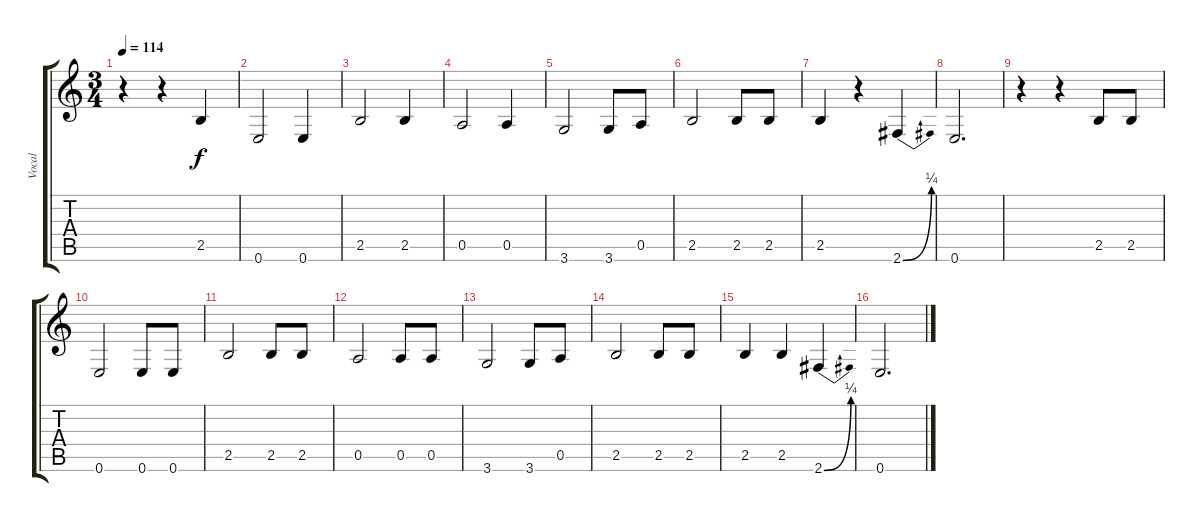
\track ("Vocal" "Vocal") {instrument overdrivenguitar}
\staff {score tabs}
\tuning (E4 B3 G3 D3 A2 E2) {hide}
\ts (3 4)
\tempo 114
\clef g2
\ks c
r.4{dy f volume 11} r.4 2.5.4 |
0.6.2 0.6.4 |
2.5.2 2.5.4 |
0.5.2 0.5.4 |
3.6.2 3.6.8 0.5.8 |
2.5.2 2.5.8 2.5.8 |
2.5.4 r.4 2.6{be (bend 0 0 60 1)}.4 |
0.6.2{d} |
r.4 r.4 2.5.8 2.5.8 |
0.6.2 0.6.8 0.6.8 |
2.5.2 2.5.8 2.5.8 |
0.5.2 0.5.8 0.5.8 |
3.6.2 3.6.8 0.5.8 |
2.5.2 2.5.8 2.5.8 |
2.5.4 2.5.4 2.6{be (bend 0 0 60 1)}.4 |
0.6.2{d}
